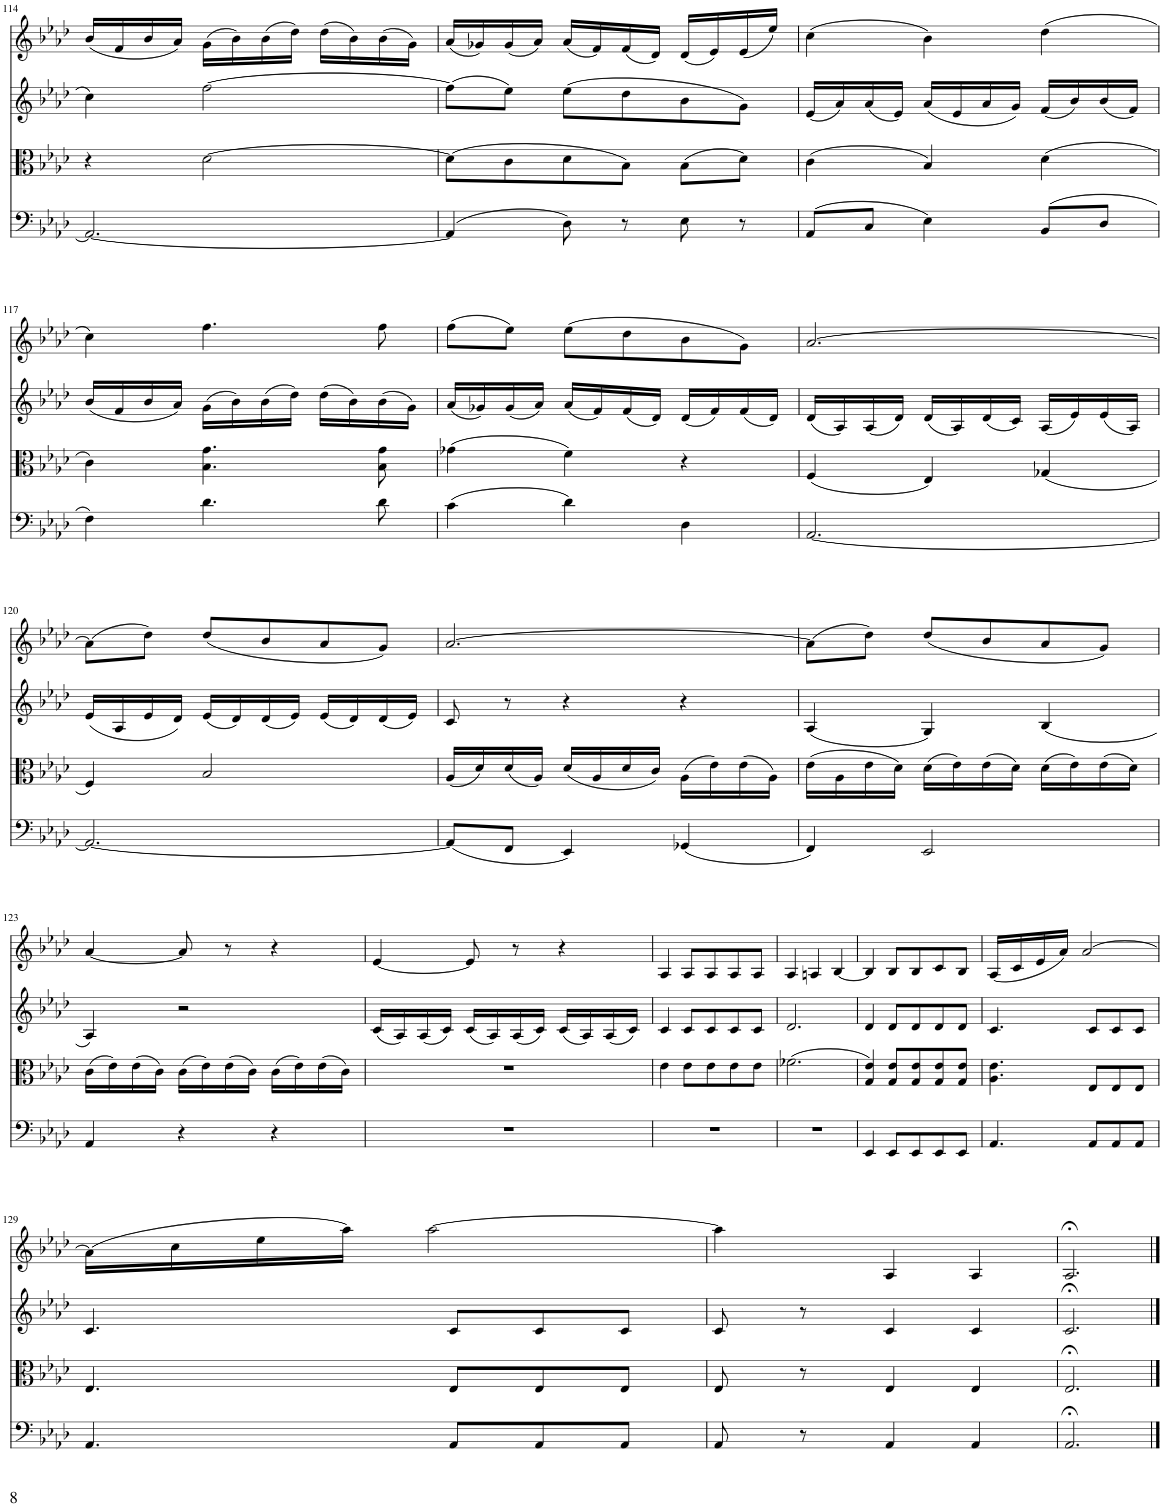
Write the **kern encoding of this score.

**kern	**kern	**kern	**kern
*part4	*part3	*part2	*part1
*staff4	*staff3	*staff2	*staff1
*I"Piano	*I"Piano	*I"Piano	*I"Piano
*I'Pno	*I'Pno	*I'Pno	*I'Pno
!!LO:PB:g=z
*clefF4	*clefC3	*clefG2	*clefG2
*k[b-e-a-d-]	*k[b-e-a-d-]	*k[b-e-a-d-]	*k[b-e-a-d-]
*M3/4	*M3/4	*M3/4	*M3/4
=114	=114	=114	=114
2.AA-/_	4r	4cc\	(16b-/LL
.	.	.	16f/
.	.	.	16b-/
.	.	.	16a-/JJ)
.	[2d-\	[2ff\	(16g\LL
.	.	.	16b-\)
.	.	.	(16b-\
.	.	.	16dd-\JJ)
.	.	.	(16dd-\LL
.	.	.	16b-\)
.	.	.	(16b-\
.	.	.	16g\JJ)
=115	=115	=115	=115
(4AA-/]	(8d-\L]	(8ff\L]	(16a-/LL
.	.	.	16g-X/)
.	8c\	8ee-\J)	(16g-/
.	.	.	16a-/JJ)
8D-\)	8d-\	(8ee-\L	(16a-/LL
.	.	.	16f/)
8r	8B-\J)	8dd-\	(16f/
.	.	.	16d-/JJ)
8E-\	(8B-\L	8b-\	(16d-/LL
.	.	.	16e-/)
8r	8d-\J)	8g\J)	(16e-/
.	.	.	16ee-/JJ)
=116	=116	=116	=116
(8AA-/L	(4c\	(16e-/LL	(4cc\
.	.	16a-/)	.
8C/J	.	(16a-/	.
.	.	16e-/JJ)	.
4E-\)	4B-/)	(16a-/LL	4b-\)
.	.	16e-/	.
.	.	16a-/	.
.	.	16g/JJ)	.
(8BB-/L	(4d-\	(16f/LL	(4dd-\
.	.	16b-/)	.
8D-/J	.	(16b-/	.
.	.	16f/JJ)	.
!!LO:LB:g=z
=117	=117	=117	=117
4F\)	4c\)	(16b-/LL	4cc\)
.	.	16f/	.
.	.	16b-/	.
.	.	16a-/JJ)	.
4.d-\	4.B-\ 4.g\	(16g\LL	4.ff\
.	.	16b-\)	.
.	.	(16b-\	.
.	.	16dd-\JJ)	.
.	.	(16dd-\LL	.
.	.	16b-\)	.
8d-\	8B-\ 8g\	(16b-\	8ff\
.	.	16g\JJ)	.
=118	=118	=118	=118
(4c\	(4g-X\	(16a-/LL	(8ff\L
.	.	16g-X/)	.
.	.	(16g-/	8ee-\J)
.	.	16a-/JJ)	.
4d-\)	4f\)	(16a-/LL	(8ee-\L
.	.	16f/)	.
.	.	(16f/	8dd-\
.	.	16d-/JJ)	.
4D-\	4r	(16d-/LL	8b-\
.	.	16f/)	.
.	.	(16f/	8g\J)
.	.	16d-/JJ)	.
=119	=119	=119	=119
[2.AA-/	(4F/	(16d-/LL	[2.a-/
.	.	16A-/)	.
.	.	(16A-/	.
.	.	16d-/JJ)	.
.	4E-/)	(16d-/LL	.
.	.	16A-/)	.
.	.	(16d-/	.
.	.	16c/JJ)	.
.	(4G-X/	(16A-/LL	.
.	.	16e-/)	.
.	.	(16e-/	.
.	.	16A-/JJ)	.
!!LO:LB:g=z
=120	=120	=120	=120
2.AA-/_	4F/)	(16e-/LL	(8a-\L]
.	.	16A-/	.
.	.	16e-/	8dd-\J)
.	.	16d-/JJ)	.
.	2B-/	(16e-/LL	(8dd-/L
.	.	16d-/)	.
.	.	(16d-/	8b-/
.	.	16e-/JJ)	.
.	.	(16e-/LL	8a-/
.	.	16d-/)	.
.	.	(16d-/	8g/J)
.	.	16e-/JJ)	.
=121	=121	=121	=121
(8AA-/L]	(16A-/LL	8c/	[2.a-/
.	16d-/)	.	.
8FF/J	(16d-/	8r	.
.	16A-/JJ)	.	.
4EE-/)	(16d-/LL	4r	.
.	16A-/	.	.
.	16d-/	.	.
.	16c/JJ)	.	.
(4GG-X/	(16A-\LL	4r	.
.	16e-\)	.	.
.	(16e-\	.	.
.	16A-\JJ)	.	.
=122	=122	=122	=122
4FF/)	(16e-\LL	(4A-/	(8a-\L]
.	16A-\	.	.
.	16e-\	.	8dd-\J)
.	16d-\JJ)	.	.
2EE-/	(16d-\LL	4G/)	(8dd-/L
.	16e-\)	.	.
.	(16e-\	.	8b-/
.	16d-\JJ)	.	.
.	(16d-\LL	(4B-/	8a-/
.	16e-\)	.	.
.	(16e-\	.	8g/J)
.	16d-\JJ)	.	.
!!LO:LB:g=z
=123	=123	=123	=123
4AA-/	(16c\LL	4A-/)	[4a-/
.	16e-\)	.	.
.	(16e-\	.	.
.	16c\JJ)	.	.
4r	(16c\LL	2r	8a-/]
.	16e-\)	.	.
.	(16e-\	.	8r
.	16c\JJ)	.	.
4r	(16c\LL	.	4r
.	16e-\)	.	.
.	(16e-\	.	.
.	16c\JJ)	.	.
=124	=124	=124	=124
2.r	2.r	(16c/LL	[4e-/
.	.	16A-/)	.
.	.	(16A-/	.
.	.	16c/JJ)	.
.	.	(16c/LL	8e-/]
.	.	16A-/)	.
.	.	(16A-/	8r
.	.	16c/JJ)	.
.	.	(16c/LL	4r
.	.	16A-/)	.
.	.	(16A-/	.
.	.	16c/JJ)	.
=125	=125	=125	=125
2.r	4e-\	4c/	4A-/
.	8e-\L	8c/L	8A-/L
.	8e-\	8c/	8A-/
.	8e-\	8c/	8A-/
.	8e-\J	8c/J	8A-/J
=126	=126	=126	=126
2.r	(2.f-X\	2.d-/	4A-/
.	.	.	4An/
.	.	.	[4B-/
=127	=127	=127	=127
4EE-/	4G/ 4e-/)	4d-/	4B-/]
8EE-/L	8G/ 8e-/L	8d-/L	8B-/L
8EE-/	8G/ 8e-/	8d-/	8B-/
8EE-/	8G/ 8e-/	8d-/	8c/
8EE-/J	8G/ 8e-/J	8d-/J	8B-/J
=128	=128	=128	=128
4.AA-/	4.A-\ 4.e-\	4.c/	(16A-/LL
.	.	.	16c/
.	.	.	16e-/
.	.	.	16a-/JJ)
.	.	.	[2a-/
8AA-/L	8E-/L	8c/L	.
8AA-/	8E-/	8c/	.
8AA-/J	8E-/J	8c/J	.
!!LO:LB:g=z
=129	=129	=129	=129
4.AA-/	4.E-/	4.c/	(16a-\LL]
.	.	.	16cc\
.	.	.	16ee-\
.	.	.	16aa-\JJ)
.	.	.	[2aa-\
8AA-/L	8E-/L	8c/L	.
8AA-/	8E-/	8c/	.
8AA-/J	8E-/J	8c/J	.
=130	=130	=130	=130
8AA-/	8E-/	8c/	4aa-\]
8r	8r	8r	.
4AA-/	4E-/	4c/	4A-/
4AA-/	4E-/	4c/	4A-/
=131	=131	=131	=131
2.AA-;</	2.E-;</	2.c;</	2.A-;</
==	==	==	==
*-	*-	*-	*-
